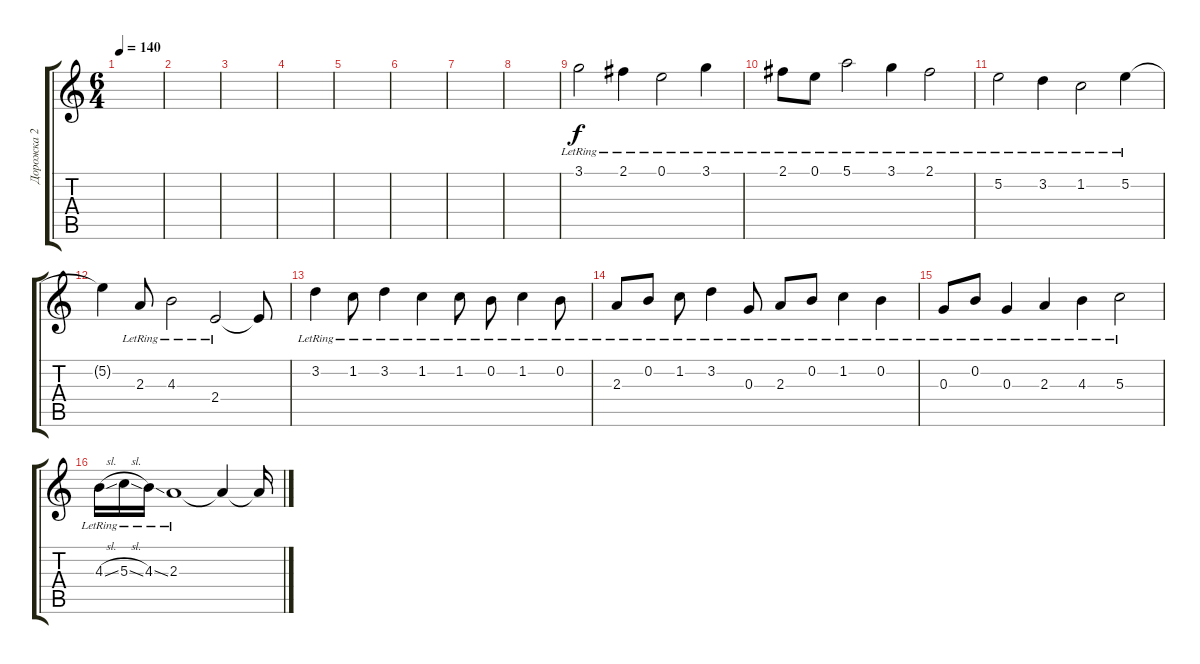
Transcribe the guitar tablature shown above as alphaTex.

\track ("Дорожка 2" "Дорожка 2") {instrument acousticguitarnylon}
\staff {score tabs}
\tuning (E4 B3 G3 D3 A2 E2) {hide}
\ts (6 4)
\tempo 140
\clef g2
\ks c
|
|
|
|
|
|
|
|
3.1{lr}.2 2.1{lr}.4 0.1{lr}.2 3.1{lr}.4 |
2.1{lr}.8 0.1{lr}.8 5.1{lr}.2 3.1{lr}.4 2.1{lr}.2 |
5.2{lr}.2 3.2{lr}.4 1.2{lr}.2 5.2{lr}.4 |
5.2{t}.4 2.3{lr}.8 4.3{lr}.2 2.4{lr}.2 2.4{t}.8 |
3.2{lr}.4 1.2{lr}.8 3.2{lr}.4 1.2{lr}.4 1.2{lr}.8 0.2{lr}.8 1.2{lr}.4 0.2{lr}.8 |
2.3{lr}.8 0.2{lr}.8 1.2{lr}.8 3.2{lr}.4 0.3{lr}.8 2.3{lr}.8 0.2{lr}.8 1.2{lr}.4 0.2{lr}.4 |
0.3{lr}.8 0.2{lr}.8 0.3{lr}.4 2.3{lr}.4 4.3{lr}.4 5.3{lr}.2 |
4.3{sl lr}.16 5.3{sl lr}.16 4.3{ss lr}.16 2.3{lr}.1 2.3{t}.4 2.3{t}.16
